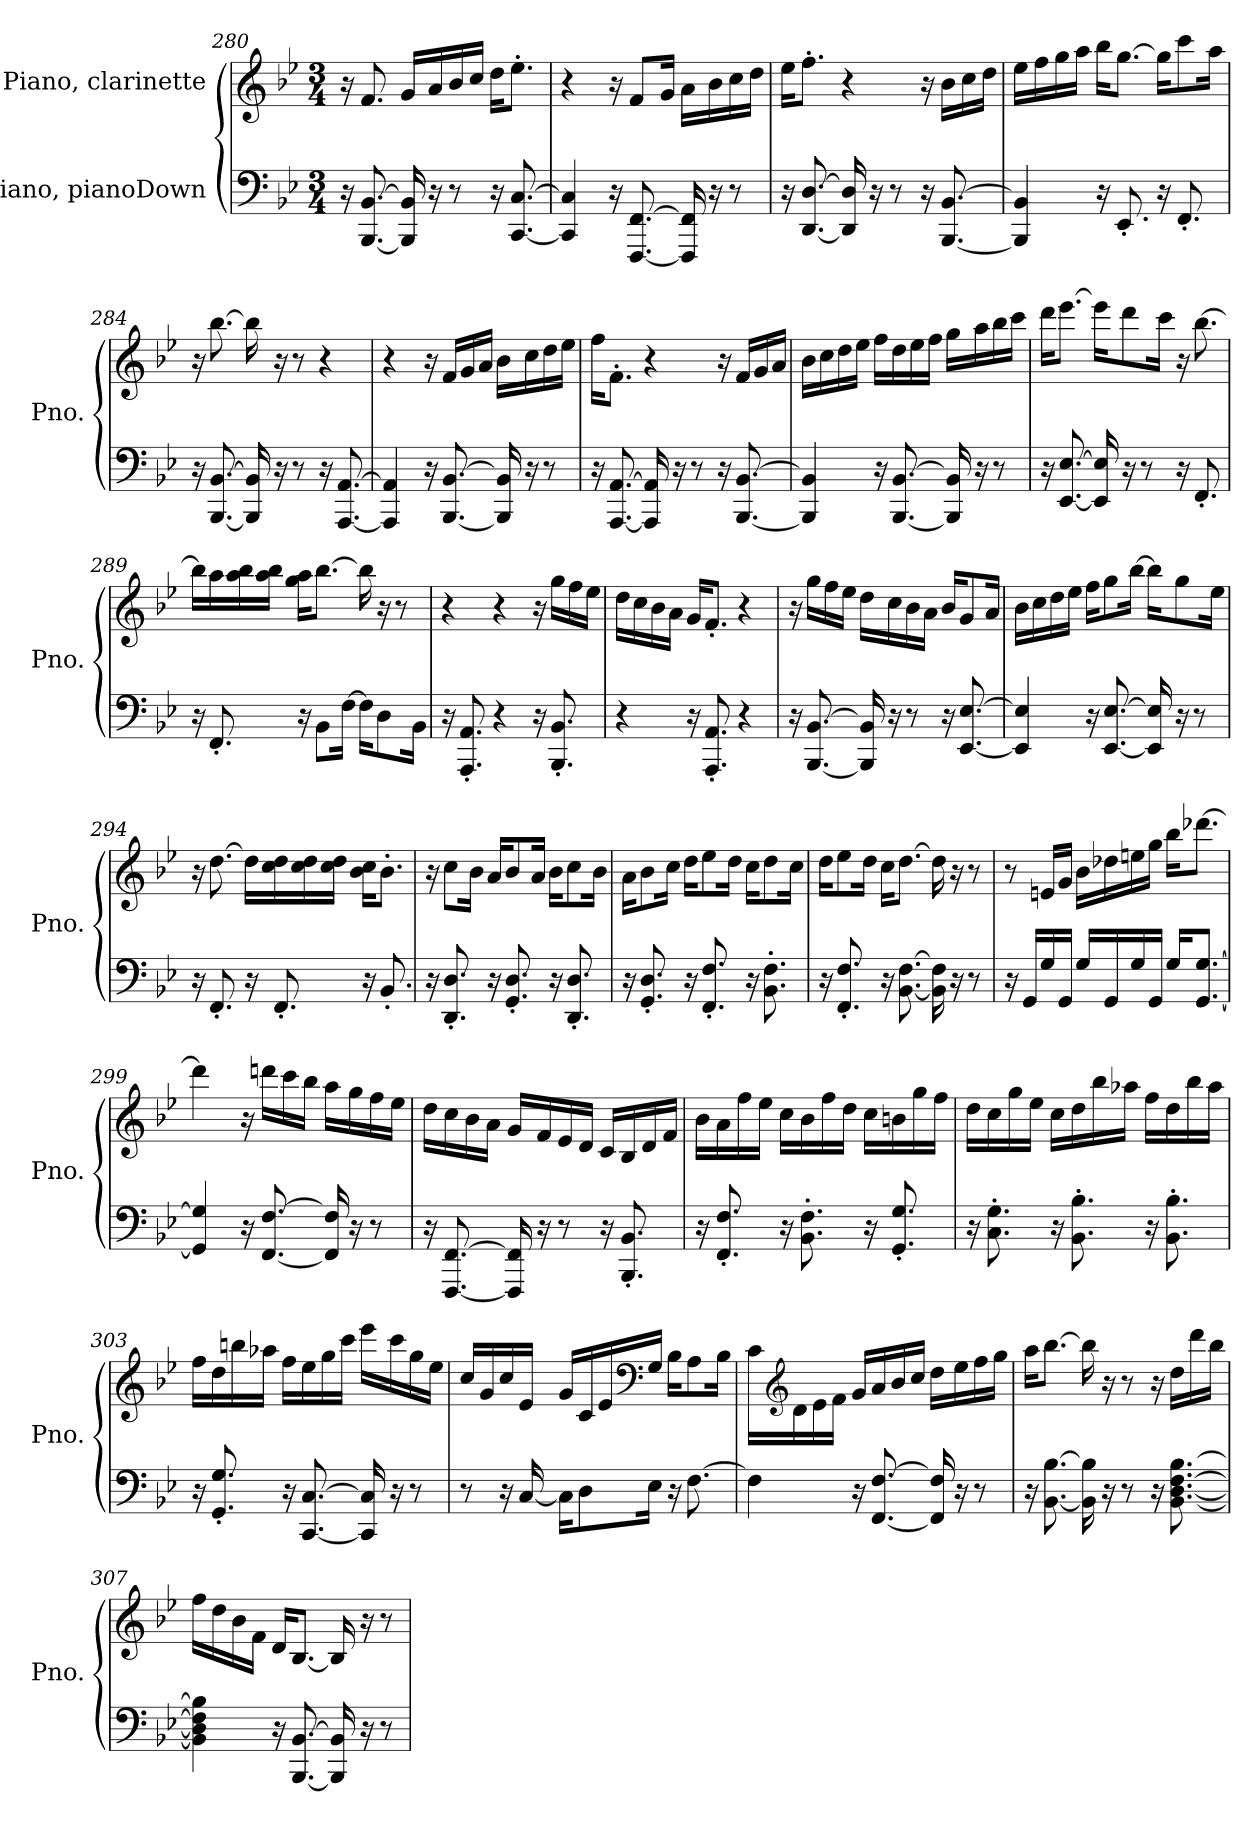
**kern	**kern
*part2	*part1
*staff2	*staff1
*I"Piano, pianoDown	*I"Piano, clarinette
*I'Pno.	*I'Pno.
!!LO:LB:g=z
*clefF4	*clefG2
*k[b-e-]	*k[b-e-]
*M3/4	*M3/4
=280	=280
16r	16r
[8.BBB-/ [8.BB-/	8.f/
16BBB-/] 16BB-/]	16g/LL
16r	16a/
8r	16b-/
.	16cc/JJ
16r	16dd\KL
[8.CC/ [8.C/	8.ee-'\J
=281	=281
4CC/] 4C/]	4r
16r	16r
[8.FFF/ [8.FF/	8f/L
.	16g/Jk
16FFF/] 16FF/]	16a\LL
16r	16b-\
8r	16cc\
.	16dd\JJ
=282	=282
16r	16ee-\KL
[8.DD/ [8.D/	8.ff'\J
16DD/] 16D/]	4r
16r	.
8r	.
16r	16r
[8.BBB-/ [8.BB-/	16b-\LL
.	16cc\
.	16dd\JJ
=283	=283
4BBB-/] 4BB-/]	16ee-\LL
.	16ff\
.	16gg\
.	16aa\JJ
16r	16bb-\KL
8.EE-'/	[8.gg\J
16r	16gg\KL]
8.FF'/	8ccc\
.	16aa\Jk
!!LO:LB:g=z
=284	=284
16r	16r
[8.BBB-/ [8.BB-/	[8.bb-\
16BBB-/] 16BB-/]	16bb-\]
16r	16r
8r	8r
16r	4r
[8.AAA/ [8.AA/	.
=285	=285
4AAA/] 4AA/]	4r
16r	16r
[8.BBB-/ [8.BB-/	16f/LL
.	16g/
.	16a/JJ
16BBB-/] 16BB-/]	16b-\LL
16r	16cc\
8r	16dd\
.	16ee-\JJ
=286	=286
16r	16ff\KL
[8.AAA/ [8.AA/	8.f'\J
16AAA/] 16AA/]	4r
16r	.
8r	.
16r	16r
[8.BBB-/ [8.BB-/	16f/LL
.	16g/
.	16a/JJ
!!LO:LB:g=z
=287	=287
4BBB-/] 4BB-/]	16b-\LL
.	16cc\
.	16dd\
.	16ee-\JJ
16r	16ff\LL
[8.BBB-/ [8.BB-/	16dd\
.	16ee-\
.	16ff\JJ
16BBB-/] 16BB-/]	16gg\LL
16r	16aa\
8r	16bb-\
.	16ccc\JJ
=288	=288
16r	16ddd\KL
[8.EE-/ [8.E-/	[8.eee-\J
16EE-/] 16E-/]	16eee-\KL]
16r	8ddd\
8r	.
.	16ccc\Jk
16r	16r
8.FF'/	[8.bb-\
=289	=289
16r	16bb-\LL]
8.FF'/	16aa\
.	16aa\ 16bb-\
.	16aa\ 16bb-\JJ
16r	16gg\ 16aa\KL
8BB-\L	[8.bb-\J
[16F\Jk	.
16F\KL]	16bb-\]
8D\	16r
.	8r
16BB-\Jk	.
!!LO:LB:g=z
=290	=290
16r	4r
8.AAA/' 8.AA/'	.
4r	4r
16r	16r
8.BBB-/' 8.BB-/'	16gg\LL
.	16ff\
.	16ee-\JJ
=291	=291
4r	16dd\LL
.	16cc\
.	16b-\
.	16a\JJ
16r	16g/KL
8.AAA/' 8.AA/'	8.f'/J
4r	4r
=292	=292
16r	16r
[8.BBB-/ [8.BB-/	16gg\LL
.	16ff\
.	16ee-\JJ
16BBB-/] 16BB-/]	16dd\LL
16r	16cc\
8r	16b-\
.	16a\JJ
16r	16b-/KL
[8.EE-/ [8.E-/	8g/
.	16a/Jk
=293	=293
4EE-/] 4E-/]	16b-\LL
.	16cc\
.	16dd\
.	16ee-\JJ
16r	16ff\KL
[8.EE-/ [8.E-/	8gg\
.	[16bb-\Jk
16EE-/] 16E-/]	16bb-\KL]
16r	8gg\
8r	.
.	16ee-\Jk
!!LO:LB:g=z
=294	=294
16r	16r
8.FF'/	[8.dd\
16r	16dd\LL]
8.FF'/	16cc\ 16dd\
.	16cc\ 16dd\
.	16cc\ 16dd\JJ
16r	16b-\ 16cc\KL
8.BB-'/	8.b-'\J
=295	=295
16r	16r
8.DD/' 8.D/'	8cc\L
.	16b-\Jk
16r	16a/KL
8.GG/' 8.D/'	8b-/
.	16a/Jk
16r	16b-\KL
8.DD/' 8.D/'	8cc\
.	16b-\Jk
=296	=296
16r	16a\KL
8.GG/' 8.D/'	8b-\
.	16cc\Jk
16r	16dd\KL
8.FF/' 8.F/'	8ee-\
.	16dd\Jk
16r	16cc\KL
8.BB-\' 8.F\'	8dd\
.	16cc\Jk
=297	=297
16r	16dd\KL
8.FF/' 8.F/'	8ee-\
.	16dd\Jk
16r	16cc\KL
[8.BB-\ [8.F\	[8.dd\J
16BB-\] 16F\]	16dd\]
16r	16r
8r	8r
!!LO:PB:g=z
=298	=298
16r	8r
16GG/LL	.
16G/	16en/LL
16GG/JJ	16g/JJ
16G/LL	16b-\LL
16GG/	16dd-X\
16G/	16een\
16GG/JJ	16gg\JJ
16G/KL	16bb-\KL
[8.GG/ [8.G/J	[8.ddd-X\J
=299	=299
4GG/] 4G/]	4ddd-\]
16r	16r
[8.FF/ [8.F/	16dddn\LL
.	16ccc\
.	16bb-\JJ
16FF/] 16F/]	16aa\LL
16r	16gg\
8r	16ff\
.	16ee-\JJ
=300	=300
16r	16dd\LL
[8.FFF/ [8.FF/	16cc\
.	16b-\
.	16a\JJ
16FFF/] 16FF/]	16g/LL
16r	16f/
8r	16e-/
.	16d/JJ
16r	16c/LL
8.BBB-/' 8.BB-/'	16B-/
.	16d/
.	16f/JJ
!!LO:LB:g=z
=301	=301
16r	16b-\LL
8.FF/' 8.F/'	16a\
.	16ff\
.	16ee-\JJ
16r	16cc\LL
8.BB-\' 8.F\'	16b-\
.	16ff\
.	16dd\JJ
16r	16cc\LL
8.GG/' 8.G/'	16bn\
.	16gg\
.	16ff\JJ
=302	=302
16r	16dd\LL
8.C\' 8.G\'	16cc\
.	16gg\
.	16ee-\JJ
16r	16cc\LL
8.BB-\' 8.B-\'	16dd\
.	16bb-\
.	16aa-X\JJ
16r	16ff\LL
8.BB-\' 8.B-\'	16dd\
.	16bb-\
.	16aa-\JJ
=303	=303
16r	16ff\LL
8.GG/' 8.G/'	16dd\
.	16bbn\
.	16aa-X\JJ
16r	16ff\LL
[8.CC/ [8.C/	16ee-\
.	16gg\
.	16ccc\JJ
16CC/] 16C/]	16eee-\LL
16r	16ccc\
8r	16gg\
.	16ee-\JJ
!!LO:LB:g=z
=304	=304
8r	16cc/LL
.	16g/
16r	16cc/
[16C/	16e-/JJ
16C\KL]	16g/LL
8D\	16c/
.	16e-/
*	*clefF4
16E-\Jk	16G/JJ
16r	16B-\KL
[8.F\	8A\
.	16B-\Jk
=305	=305
4F\]	16c\LL
*	*clefG2
.	16d\
.	16e-\
.	16f\JJ
16r	16g/LL
[8.FF/ [8.F/	16a/
.	16b-/
.	16cc/JJ
16FF/] 16F/]	16dd\LL
16r	16ee-\
8r	16ff\
.	16gg\JJ
=306	=306
16r	16aa\KL
[8.BB-\ [8.B-\	[8.bb-\J
16BB-\] 16B-\]	16bb-\]
16r	16r
8r	8r
16r	16r
[8.BB-\ [8.D\ [8.F\ [8.B-\	16dd\LL
.	16ddd\
.	16bb-\JJ
!!LO:LB:g=z
=307	=307
4BB-\] 4D\] 4F\] 4B-\]	16ff\LL
.	16dd\
.	16b-\
.	16f\JJ
16r	16d/KL
[8.BBB-/ [8.BB-/	[8.B-/J
16BBB-/] 16BB-/]	16B-/]
16r	16r
8r	8r
=	=
*-	*-
